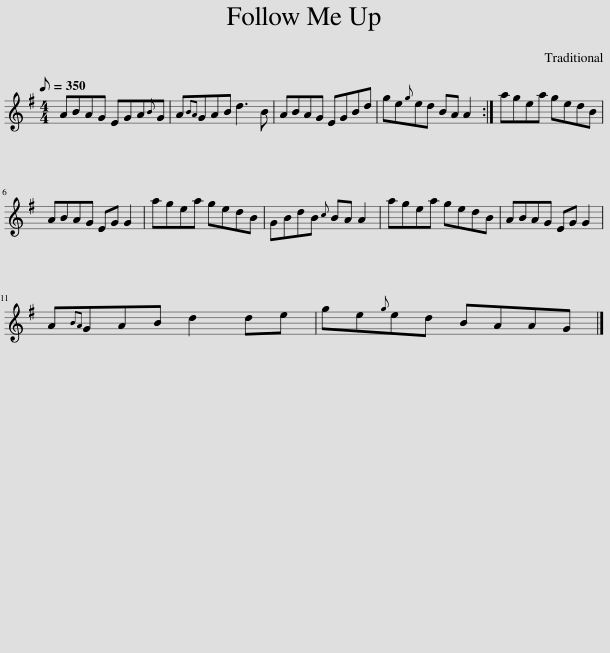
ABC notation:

X:1
L:1/8
Q:1/8=350
M:4/4
I:linebreak $
K:G
V:1 treble
V:1
 ABAG EGA{B}G | A{BA}GAB d3 B | ABAG EGBd | ge{g}ed BA A2 :| agea gedB |$ %5
 ABAG EG G2 | agea gedB | GBdB{c} BA A2 | agea gedB | ABAG EG G2 |$ %10
 A{BA}GAB d2 de | ge{g}ed BAAG |] %12
